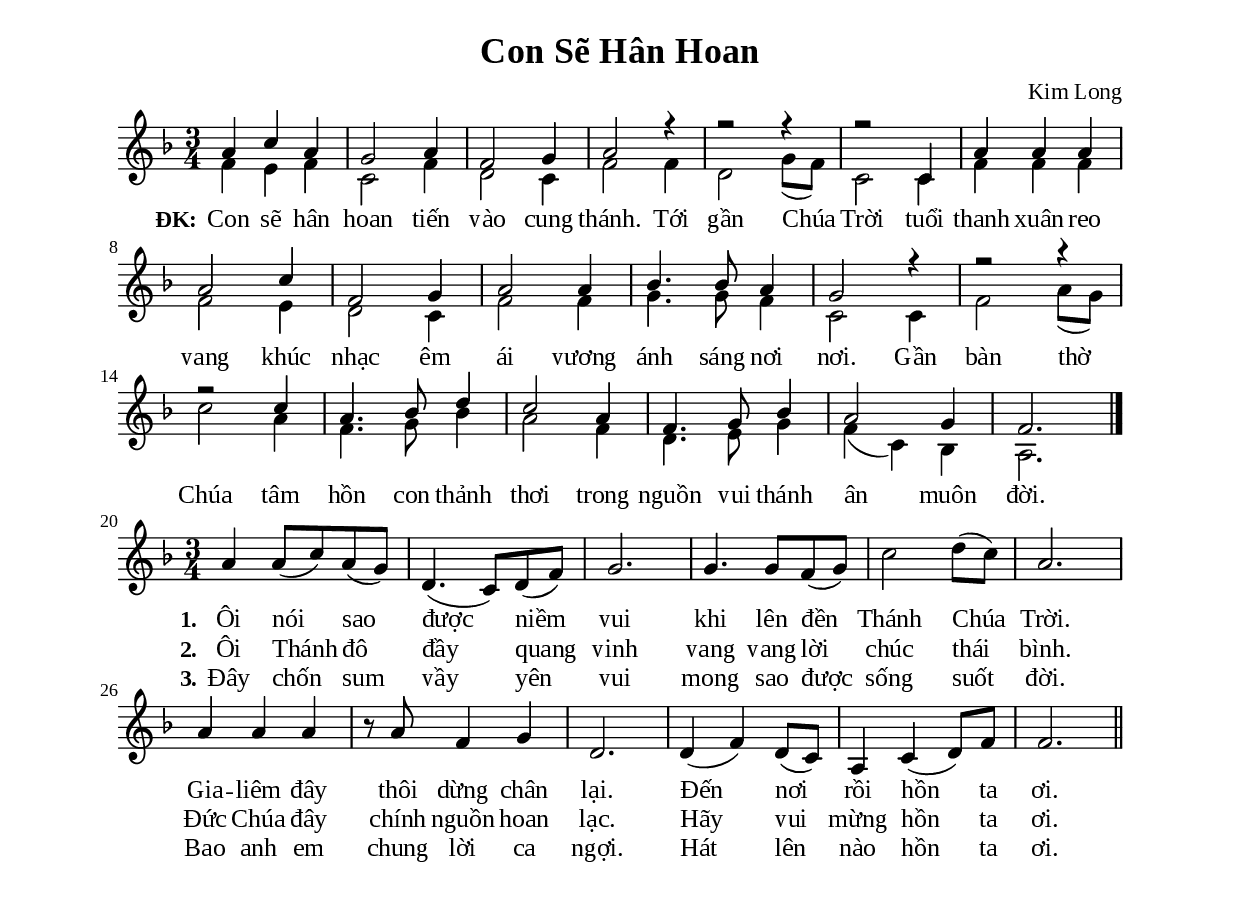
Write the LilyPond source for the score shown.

% Cài đặt chung
\version "2.20.0"
\include "english.ly"

\header {
  title = "Con Sẽ Hân Hoan"
  composer = "Kim Long"
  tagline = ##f
}

global = {
  \key f \major
  \time 3/4
}

\paper {
  #(set-paper-size "a4")
  top-margin = 15\mm
  bottom-margin = 15\mm
  left-margin = 20\mm
  right-margin = 20\mm
  indent = #0
  #(define fonts
	 (make-pango-font-tree "Liberation Serif"
	 		       "Liberation Serif"
			       "Liberation Serif"
			       (/ 20 20)))
}

% Nhạc điệp khúc
sopChorus = \relative c'' {
  a4 c a |
  g2 a4 |
  f2 g4 |
  a2 r4 |
  r2 r4 |
  r2 c,4 |
  a' a a |
  a2 c4 |
  f,2 g4 |
  a2 a4 |
  bf4. bf8 a4 |
  g2 r4 |
  r2 r4 |
  r2 c4 |
  a4. bf8 d4 |
  c2 a4 |
  f4. g8 bf4 |
  a2 g4 |
  f2. \bar "|."
}

bassChorus = \relative c' {
  f4 e f |
  c2 f4 |
  d2 c4 |
  f2 f4 |
  d2 g8 (f) |
  c2 c4 |
  f f f |
  f2 e4 |
  d2 c4 |
  f2 f4 |
  g4. g8 f4 |
  c2 c4 |
  f2 a8 (g) |
  c2 a4 |
  f4. g8 bf4 |
  a2 f4 |
  d4. e8 g4 |
  f4 (c) bf |
  a2.
}

% Nhạc phiên khúc
verseMusic = \relative c'' {
  \set Score.currentBarNumber = #20
  a4 a8 (c) a (g) |
  d4. (c8) d8 (f) |
  g2. |
  g4. g8 f (g) |
  c2 d8 (c) |
  a2. |
  a4 a a |
  r8 a8 f4 g |
  d2. |
  d4 (f) d8 (c) |
  a4 c (d8) f |
  f2. \bar "||"
}

% Lời điệp khúc
choruslyric = \lyricmode {
  \set stanza = #"ĐK:"
  Con sẽ hân hoan tiến vào cung thánh.
  Tới gần Chúa Trời tuổi thanh xuân reo vang khúc nhạc êm ái
  vương ánh sáng nơi nơi.
  Gần bàn thờ Chúa tâm hồn con thảnh thơi
  trong nguồn vui thánh ân muôn đời.
}

% Lời phiên khúc
verseOne = \lyricmode {
  \set stanza = #"1."
  Ôi nói sao được niềm vui khi lên đền Thánh Chúa Trời.
  Gia -- liêm đây thôi dừng chân lại. Đến nơi rồi hồn ta ơi.
}

verseTwo = \lyricmode {
  \set stanza = #"2."
  Ôi Thánh đô đầy quang vinh vang vang lời chúc thái bình.
  Đức Chúa đây chính nguồn hoan lạc. Hãy vui mừng hồn ta ơi.
}

verseThree = \lyricmode {
  \set stanza = #"3."
  Đây chốn sum vầy yên vui mong sao được sống suốt đời.
  Bao anh em chung lời ca ngợi. Hát lên nào hồn ta ơi.
}


%%%%%%%%%%%%%%%%%%%%%%%%%%%%%
% 6. Bố trí
%%%%%%%%%%%%%%%%%%%%%%%%%%%%%
\score {
  \new ChoirStaff <<
    \new Staff = chorus <<
      \new Voice = "sopranos" {
        \voiceOne \global \stemUp \sopChorus
      }
      \new Voice = "basses" {
        \voiceTwo \global \stemDown \bassChorus
      }
    >>
    \new Lyrics = basses
    \context Lyrics = basses \lyricsto basses \choruslyric
  >>
}

\score {
  \new ChoirStaff <<
    \new Staff = verses <<
      \new Voice = "verse" {
        \global \stemNeutral \verseMusic
      }
    >>
    \new Lyrics \lyricsto verse \verseOne
    \new Lyrics \lyricsto verse \verseTwo
    \new Lyrics \lyricsto verse \verseThree
  >>
}
